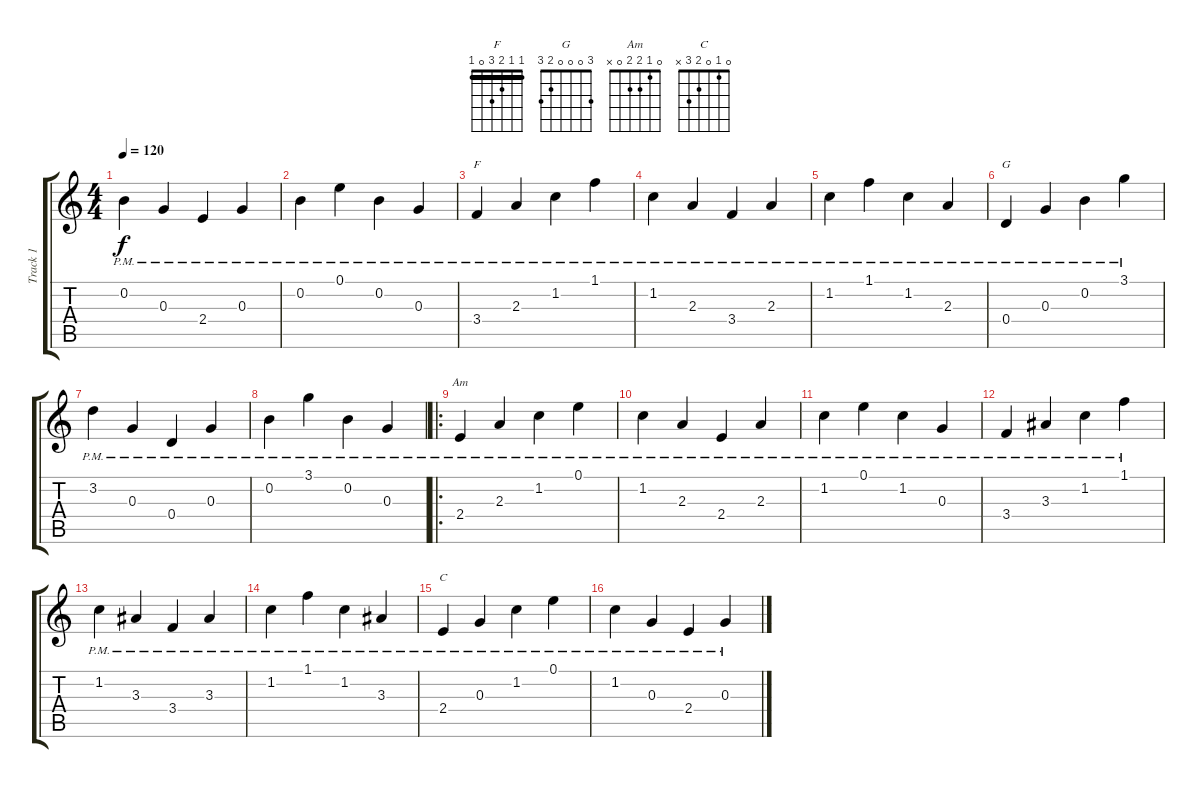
\track ("Track 1" "Track 1") {instrument electricguitarmuted bank 2}
\staff {score tabs}
\tuning (E4 B3 G3 D3 A2 E2) {hide}
\chord ("F" 1 1 2 3 0 1) {barre 1}
\chord ("G" 3 0 0 0 2 3)
\chord ("Am" 0 1 2 2 0 x)
\chord ("C" 0 1 0 2 3 x)
\ts (4 4)
\tempo 120
\clef g2
\ks c
0.2{pm}.4{dy f} 0.3{pm}.4 2.4{pm}.4 0.3{pm}.4 |
0.2{pm}.4 0.1{pm}.4 0.2{pm}.4 0.3{pm}.4 |
3.4{pm}.4{ch "F"} 2.3{pm}.4 1.2{pm}.4 1.1{pm}.4 |
1.2{pm}.4 2.3{pm}.4 3.4{pm}.4 2.3{pm}.4 |
1.2{pm}.4 1.1{pm}.4 1.2{pm}.4 2.3{pm}.4 |
0.4{pm}.4{ch "G"} 0.3{pm}.4 0.2{pm}.4 3.1{pm}.4 |
3.2{pm}.4 0.3{pm}.4 0.4{pm}.4 0.3{pm}.4 |
0.2{pm}.4 3.1{pm}.4 0.2{pm}.4 0.3{pm}.4 |
\ro
2.4{pm}.4{ch "Am"} 2.3{pm}.4 1.2{pm}.4 0.1{pm}.4 |
1.2{pm}.4 2.3{pm}.4 2.4{pm}.4 2.3{pm}.4 |
1.2{pm}.4 0.1{pm}.4 1.2{pm}.4 0.3{pm}.4 |
3.4{pm}.4 3.3{pm}.4 1.2{pm}.4 1.1{pm}.4 |
1.2{pm}.4 3.3{pm}.4 3.4{pm}.4 3.3{pm}.4 |
1.2{pm}.4 1.1{pm}.4 1.2{pm}.4 3.3{pm}.4 |
2.4{pm}.4{ch "C"} 0.3{pm}.4 1.2{pm}.4 0.1{pm}.4 |
1.2{pm}.4 0.3{pm}.4 2.4{pm}.4 0.3{pm}.4
